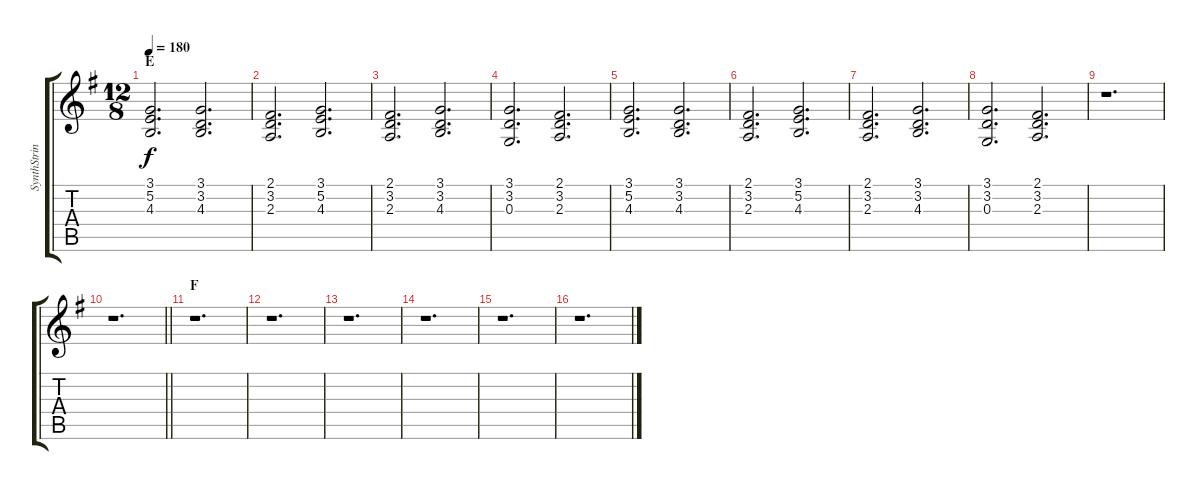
\track ("SynthString" "SynthStrin") {instrument synthstrings2}
\staff {score tabs}
\tuning (E4 B3 G3 D3 A2 E2) {hide}
\ts (12 8)
\section ("" "E")
\tempo 180
\clef g2
\ks g
(3.1 5.2 4.3).2{d dy f} (3.1 3.2 4.3).2{d} |
(2.1 3.2 2.3).2{d} (3.1 5.2 4.3).2{d} |
(2.1 3.2 2.3).2{d} (3.1 3.2 4.3).2{d} |
(3.1 3.2 0.3).2{d} (2.1 3.2 2.3).2{d} |
(3.1 5.2 4.3).2{d} (3.1 3.2 4.3).2{d} |
(2.1 3.2 2.3).2{d} (3.1 5.2 4.3).2{d} |
(2.1 3.2 2.3).2{d} (3.1 3.2 4.3).2{d} |
(3.1 3.2 0.3).2{d} (2.1 3.2 2.3).2{d} |
r.1{d} |
\barLineRight lightlight
r.1{d} |
\section ("" "F")
r.1{d} |
r.1{d} |
r.1{d} |
r.1{d} |
r.1{d} |
r.1{d}
